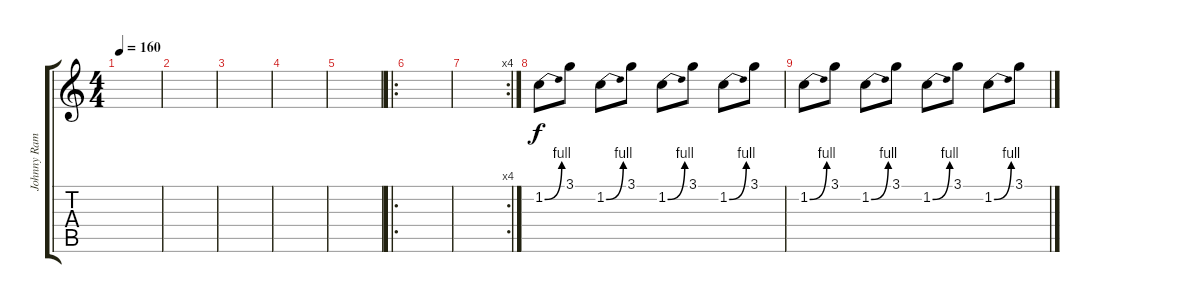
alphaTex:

\track ("Johnny Ramone" "Johnny Ram") {instrument distortionguitar}
\staff {score tabs}
\tuning (E4 B3 G3 D3 A2 E2) {hide}
\ts (4 4)
\tempo 160
\clef g2
\ks c
|
|
|
|
|
\ro
|
\rc 4
|
1.2{be (bend 0 0 60 4)}.8 3.1.8 1.2{be (bend 0 0 60 4)}.8 3.1.8 1.2{be (bend 0 0 60 4)}.8 3.1.8 1.2{be (bend 0 0 60 4)}.8 3.1.8 |
1.2{be (bend 0 0 60 4)}.8 3.1.8 1.2{be (bend 0 0 60 4)}.8 3.1.8 1.2{be (bend 0 0 60 4)}.8 3.1.8 1.2{be (bend 0 0 60 4)}.8 3.1.8
